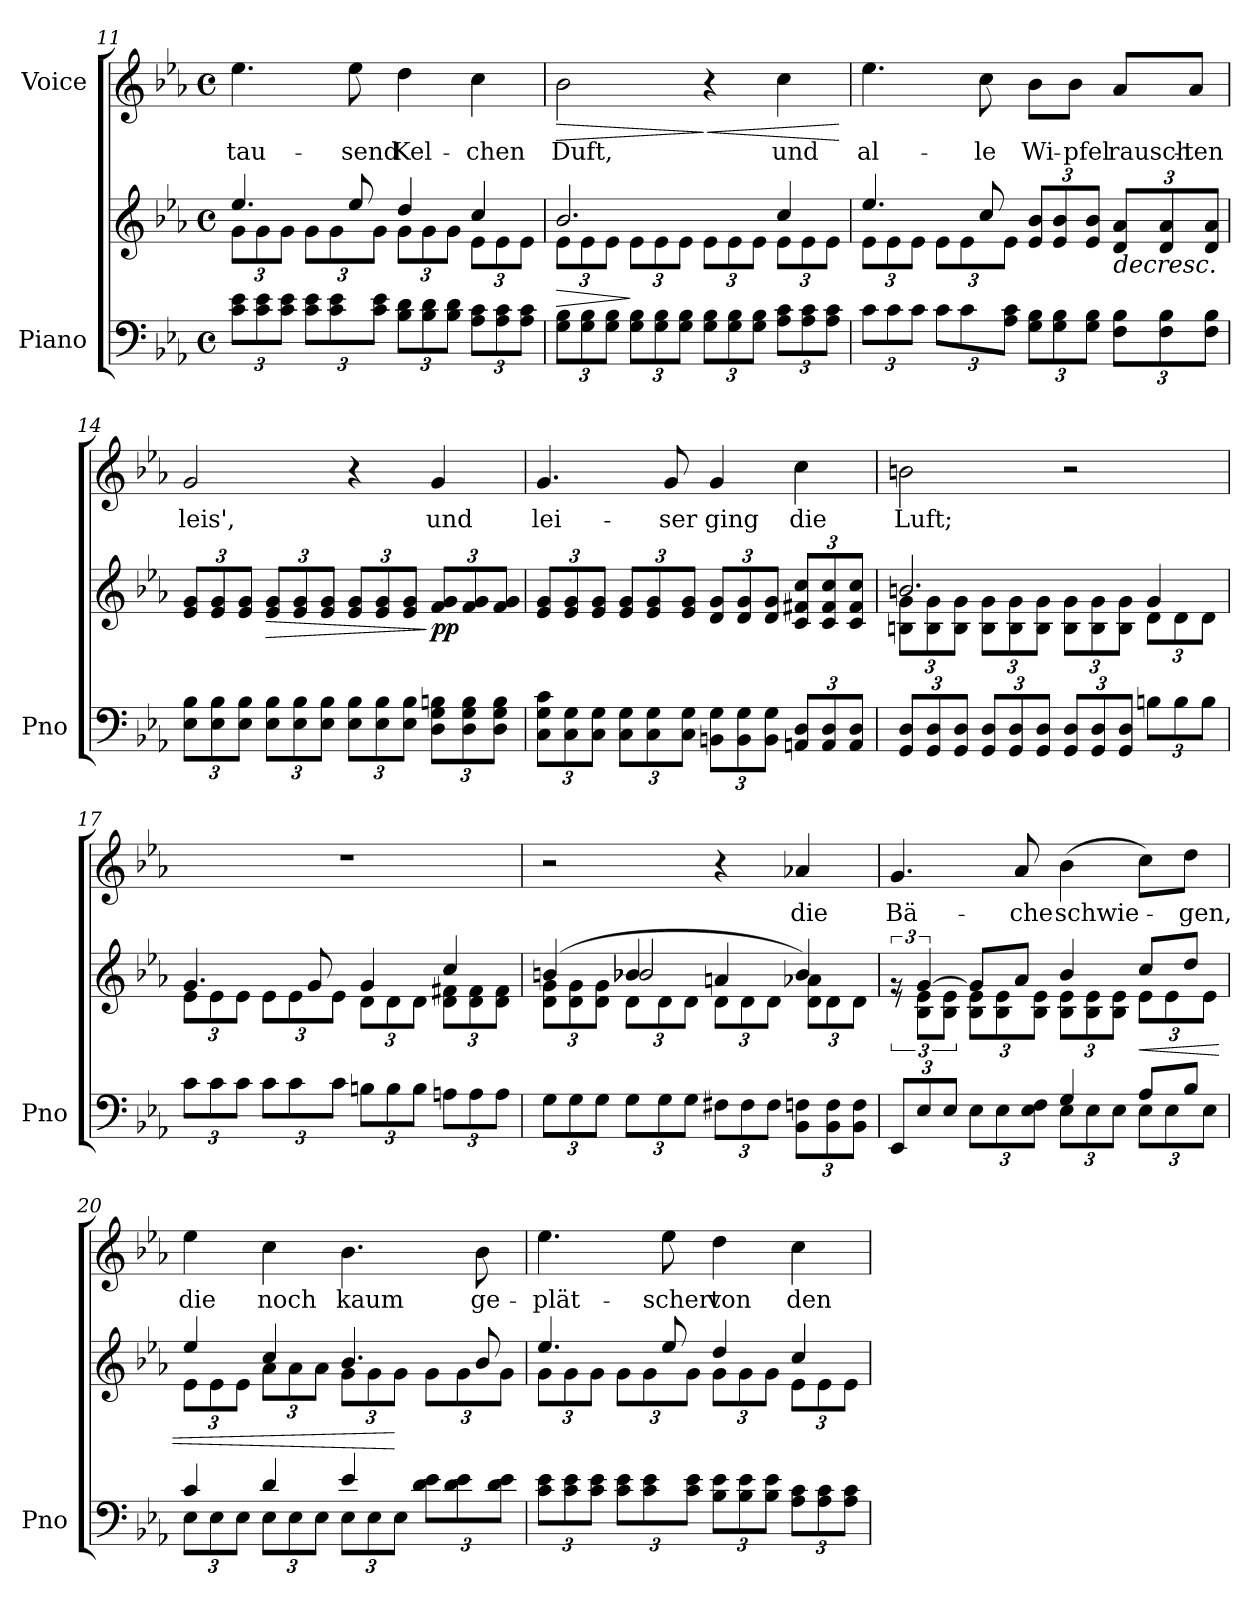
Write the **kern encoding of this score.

**kern	**kern	**dynam	**kern	**text	**dynam
*part2	*part2	*part2	*part1	*part1	*part1
*staff3	*staff2	*staff2/3	*staff1	*staff1	*staff1
*I"Piano	*	*	*I"Voice	*	*
*I'Pno	*	*	*	*	*
!!LO:LB:g=z
*clefF4	*clefG2	*	*clefG2	*	*
*k[b-e-a-]	*k[b-e-a-]	*	*k[b-e-a-]	*	*
*M4/4	*M4/4	*	*M4/4	*	*
*met(c)	*met(c)	*	*met(c)	*	*
=11	=11	=11	=11	=11	=11
*^	*^	*	*	*	*
*	*Xbrackettup	*	*Xbrackettup	*	*	*	*
!	!	!	!	!	!	!LO:LY:b	!
1rBByy	12c\ 12e-\L	4.ee-/	12g\L	.	4.ee-\	tau-	.
.	12c\ 12e-\	.	12g\	.	.	.	.
.	12c\ 12e-\J	.	12g\J	.	.	.	.
.	12c\ 12e-\L	.	12g\L	.	.	.	.
.	12c\ 12e-\	.	12g\	.	.	.	.
!	!	!	!	!	!	!LO:LY:b	!
.	.	8ee-/	.	.	8ee-\	-send	.
.	12c\ 12e-\J	.	12g\J	.	.	.	.
!	!	!	!	!	!	!LO:LY:b	!
.	12B-\ 12d\L	4dd/	12g\L	.	4dd\	Kel-	.
.	12B-\ 12d\	.	12g\	.	.	.	.
.	12B-\ 12d\J	.	12g\J	.	.	.	.
!	!	!	!	!	!	!LO:LY:b	!
.	12A-\ 12c\L	4cc/	12e-\L	.	4cc\	-chen	.
.	12A-\ 12c\	.	12e-\	.	.	.	.
.	12A-\ 12c\J	.	12e-\J	.	.	.	.
=12	=12	=12	=12	=12	=12	=12	=12
!	!	!	!	!LO:HP:b	!	!LO:LY:b	!LO:HP:b
1rFyy	12G\ 12B-\L	2.b-/	12e-\L	>	2b-\	Duft,	>
.	12G\ 12B-\	.	12e-\	.	.	.	.
.	12G\ 12B-\J	.	12e-\J	.	.	.	.
.	12G\ 12B-\L	.	12e-\L	]	.	.	.
.	12G\ 12B-\	.	12e-\	.	.	.	.
.	12G\ 12B-\J	.	12e-\J	.	.	.	.
!	!	!	!	!	!	!	!LO:HP:n=1:b
.	12G\ 12B-\L	.	12e-\L	.	4r	.	] <
.	12G\ 12B-\	.	12e-\	.	.	.	.
.	12G\ 12B-\J	.	12e-\J	.	.	.	.
!	!	!	!	!	!	!LO:LY:b	!
.	12A-\ 12c\L	4cc/	12e-\L	.	4cc\	und	.
.	12A-\ 12c\	.	12e-\	.	.	.	.
.	12A-\ 12c\J	.	12e-\J	.	.	.	.
*v	*v	*	*	*	*	*	*
*	*v	*v	*	*	*	*
.	.	.	.	.	[
=13	=13	=13	=13	=13	=13
*^	*^	*	*	*	*
!	!	!	!	!	!	!LO:LY:b	!
1rFyy	12c\L	4.ee-/	12e-\L	.	4.ee-\	al-	.
.	12c\	.	12e-\	.	.	.	.
.	12c\J	.	12e-\J	.	.	.	.
.	12c\L	.	12e-\L	.	.	.	.
.	12c\	.	12e-\	.	.	.	.
!	!	!	!	!	!	!LO:LY:b	!
.	.	8cc/	.	.	8cc\	-le	.
.	12A-\ 12c\J	.	12e-\J	.	.	.	.
!	!	!	!	!	!	!LO:LY:b	!
.	12G\ 12B-\L	2ryy	12e-/ 12b-/L	.	8b-\L	Wi-	.
.	12G\ 12B-\	.	12e-/ 12b-/	.	.	.	.
!	!	!	!	!	!	!LO:LY:b	!
.	.	.	.	.	8b-\J	-pfel	.
.	12G\ 12B-\J	.	12e-/ 12b-/J	.	.	.	.
!	!	!	!	!LO:HP:b	!	!LO:LY:b	!
.	12F\ 12B-\L	.	12d/ 12a-/L	>	8a-/L	rausch-	.
.	12F\ 12B-\	.	12d/ 12a-/	.	.	.	.
!	!	!	!	!	!	!LO:LY:b	!
.	.	.	.	.	8a-/J	-ten	.
.	12F\ 12B-\J	.	12d/ 12a-/J	.	.	.	.
!!LO:PB:g=z
=14	=14	=14	=14	=14	=14	=14	=14
!	!	!	!	!	!	!LO:LY:b	!
*v	*v	*	*	*	*	*	*
*	*v	*v	*	*	*	*
12E-\ 12B-\L	12e-/ 12g/L	.	2g/	leis',	.
12E-\ 12B-\	12e-/ 12g/	.	.	.	.
12E-\ 12B-\J	12e-/ 12g/J	.	.	.	.
!	!	!LO:HP:b	!	!	!
12E-\ 12B-\L	12e-/ 12g/L	>	.	.	.
12E-\ 12B-\	12e-/ 12g/	.	.	.	.
12E-\ 12B-\J	12e-/ 12g/J	.	.	.	.
12E-\ 12B-\L	12e-/ 12g/L	.	4r	.	.
12E-\ 12B-\	12e-/ 12g/	.	.	.	.
12E-\ 12B-\J	12e-/ 12g/J	.	.	.	.
!	!	!LO:DY:n=1:b	!	!LO:LY:b	!
12D\ 12G\ 12Bn\L	12f/ 12g/L	] pp	4g/	und	.
12D\ 12G\ 12B\	12f/ 12g/	.	.	.	.
12D\ 12G\ 12B\J	12f/ 12g/J	.	.	.	.
=15	=15	=15	=15	=15	=15
*	*^	*	*	*	*
!	!	!	!	!	!LO:LY:b	!
12C\ 12G\ 12c\L	1ryy	12e-/ 12g/L	.	4.g/	lei-	.
12C\ 12G\	.	12e-/ 12g/	.	.	.	.
12C\ 12G\J	.	12e-/ 12g/J	.	.	.	.
12C\ 12G\L	.	12e-/ 12g/L	.	.	.	.
12C\ 12G\	.	12e-/ 12g/	.	.	.	.
!	!	!	!	!	!LO:LY:b	!
.	.	.	.	8g/	-ser	.
12C\ 12G\J	.	12e-/ 12g/J	.	.	.	.
!	!	!	!	!	!LO:LY:b	!
12BBn\ 12G\L	.	12d/ 12g/L	.	4g/	ging	.
12BB\ 12G\	.	12d/ 12g/	.	.	.	.
12BB\ 12G\J	.	12d/ 12g/J	.	.	.	.
!	!	!	!	!	!LO:LY:b	!
12AAn/ 12D/L	.	12c/ 12f#X/ 12cc/L	.	4cc\	die	.
12AA/ 12D/	.	12c/ 12f#/ 12cc/	.	.	.	.
12AA/ 12D/J	.	12c/ 12f#/ 12cc/J	.	.	.	.
=16	=16	=16	=16	=16	=16	=16
!	!	!	!	!	!LO:LY:b	!
12GG/ 12D/L	2.bn/	12Bn\ 12g\L	.	2bn\	Luft;	.
12GG/ 12D/	.	12B\ 12g\	.	.	.	.
12GG/ 12D/J	.	12B\ 12g\J	.	.	.	.
12GG/ 12D/L	.	12B\ 12g\L	.	.	.	.
12GG/ 12D/	.	12B\ 12g\	.	.	.	.
12GG/ 12D/J	.	12B\ 12g\J	.	.	.	.
12GG/ 12D/L	.	12B\ 12g\L	.	2r	.	.
12GG/ 12D/	.	12B\ 12g\	.	.	.	.
12GG/ 12D/J	.	12B\ 12g\J	.	.	.	.
12Bn\L	4g/	12d\L	.	.	.	.
12B\	.	12d\	.	.	.	.
12B\J	.	12d\J	.	.	.	.
=17	=17	=17	=17	=17	=17	=17
12c\L	4.g/	12e-\L	.	1r	.	.
12c\	.	12e-\	.	.	.	.
12c\J	.	12e-\J	.	.	.	.
12c\L	.	12e-\L	.	.	.	.
12c\	.	12e-\	.	.	.	.
.	8g/	.	.	.	.	.
12c\J	.	12e-\J	.	.	.	.
12Bn\L	4g/	12d\L	.	.	.	.
12B\	.	12d\	.	.	.	.
12B\J	.	12d\J	.	.	.	.
12An\L	4cc/	12d\ 12f#X\L	.	.	.	.
12A\	.	12d\ 12f#\	.	.	.	.
12A\J	.	12d\ 12f#\J	.	.	.	.
!!LO:LB:g=z
=18	=18	=18	=18	=18	=18	=18
*	*	*^	*	*	*	*
12G\L	(4bn/	12d\ 12g\L	4rddyy	.	2r	.	.
12G\	.	12d\ 12g\	.	.	.	.	.
12G\J	.	12d\ 12g\J	.	.	.	.	.
12G\L	4b-X/	12d\L	2b-/	.	.	.	.
12G\	.	12d\	.	.	.	.	.
12G\J	.	12d\J	.	.	.	.	.
12F#X\L	4an/	12d\L	.	.	4r	.	.
12F#\	.	12d\	.	.	.	.	.
12F#\J	.	12d\J	.	.	.	.	.
!	!	!	!	!	!	!LO:LY:b	!
12BB-\ 12Fn\L	4b-/)	12d\ 12a-X\L	4rddyy	.	4a-X/	die	.
12BB-\ 12F\	.	12d\	.	.	.	.	.
12BB-\ 12F\J	.	12d\J	.	.	.	.	.
*	*v	*v	*v	*	*	*	*
=19	=19	=19	=19	=19	=19
*^	*	*	*	*	*
*	*	*brackettup	*	*	*	*
*	*	*^	*	*	*	*
!	!	!	!	!	!	!LO:LY:b	!
2ryy	12EE-/L	12re	12rg	.	4.g/	Bä-	.
.	12E-/	[6g/	12B-\ 12e-\L	.	.	.	.
.	12E-/J	.	12B-\ 12e-\J	.	.	.	.
*	*	*	*Xbrackettup	*	*	*	*
.	12E-\L	8g/L]	12B-\ 12e-\L	.	.	.	.
.	12E-\	.	12B-\ 12e-\	.	.	.	.
!	!	!	!	!	!	!LO:LY:b	!
.	.	8a-/J	.	.	8a-/	-che	.
.	12E-\ 12F\J	.	12B-\ 12e-\J	.	.	.	.
!	!	!	!	!	!	!LO:LY:b	!
4G/	12E-\L	4b-/	12B-\ 12e-\L	.	(4b-\	schwie-	.
.	12E-\	.	12B-\ 12e-\	.	.	.	.
.	12E-\J	.	12B-\ 12e-\J	.	.	.	.
!	!	!	!	!LO:HP:b	!	!	!
8A-/L	12E-\L	8cc/L	12e-\L	<	8cc\L)	.	.
.	12E-\	.	12e-\	.	.	.	.
!	!	!	!	!	!	!LO:LY:b	!
8B-/J	.	8dd/J	.	.	8dd\J	-gen,	.
.	12E-\J	.	12e-\J	.	.	.	.
*v	*v	*	*	*	*	*	*
*	*v	*v	*	*	*	*
.	.	]	.	.	.
=20	=20	=20	=20	=20	=20
*^	*^	*	*	*	*
!	!	!	!	!	!	!LO:LY:b	!
4c/	12E-\L	4ee-/	12e-\L	.	4ee-\	die	.
.	12E-\	.	12e-\	.	.	.	.
.	12E-\J	.	12e-\J	.	.	.	.
!	!	!	!	!	!	!LO:LY:b	!
4d/	12E-\L	4cc/	12a-\L	.	4cc\	noch	.
.	12E-\	.	12a-\	.	.	.	.
.	12E-\J	.	12a-\J	.	.	.	.
!	!	!	!	!	!	!LO:LY:b	!
4e-/	12E-\L	4.b-/	12g\L	.	4.b-\	kaum	.
.	12E-\	.	12g\	.	.	.	.
.	12E-\J	.	12g\J	[	.	.	.
4ryy	12d\ 12e-\L	.	12g\L	.	.	.	.
.	12d\ 12e-\	.	12g\	.	.	.	.
!	!	!	!	!	!	!LO:LY:b	!
.	.	8b-/	.	.	8b-\	ge-	.
.	12d\ 12e-\J	.	12g\J	.	.	.	.
=21	=21	=21	=21	=21	=21	=21	=21
!	!	!	!	!	!	!LO:LY:b	!
1rBByy	12c\ 12e-\L	4.ee-/	12g\L	.	4.ee-\	-plät-	.
.	12c\ 12e-\	.	12g\	.	.	.	.
.	12c\ 12e-\J	.	12g\J	.	.	.	.
.	12c\ 12e-\L	.	12g\L	.	.	.	.
.	12c\ 12e-\	.	12g\	.	.	.	.
!	!	!	!	!	!	!LO:LY:b	!
.	.	8ee-/	.	.	8ee-\	-schert	.
.	12c\ 12e-\J	.	12g\J	.	.	.	.
!	!	!	!	!	!	!LO:LY:b	!
.	12B-\ 12e-\L	4dd/	12g\L	.	4dd\	von	.
.	12B-\ 12e-\	.	12g\	.	.	.	.
.	12B-\ 12e-\J	.	12g\J	.	.	.	.
!	!	!	!	!	!	!LO:LY:b	!
.	12A-\ 12c\L	4cc/	12e-\L	.	4cc\	den	.
.	12A-\ 12c\	.	12e-\	.	.	.	.
.	12A-\ 12c\J	.	12e-\J	.	.	.	.
*v	*v	*	*	*	*	*	*
*	*v	*v	*	*	*	*
=	=	=	=	=	=
*-	*-	*-	*-	*-	*-
